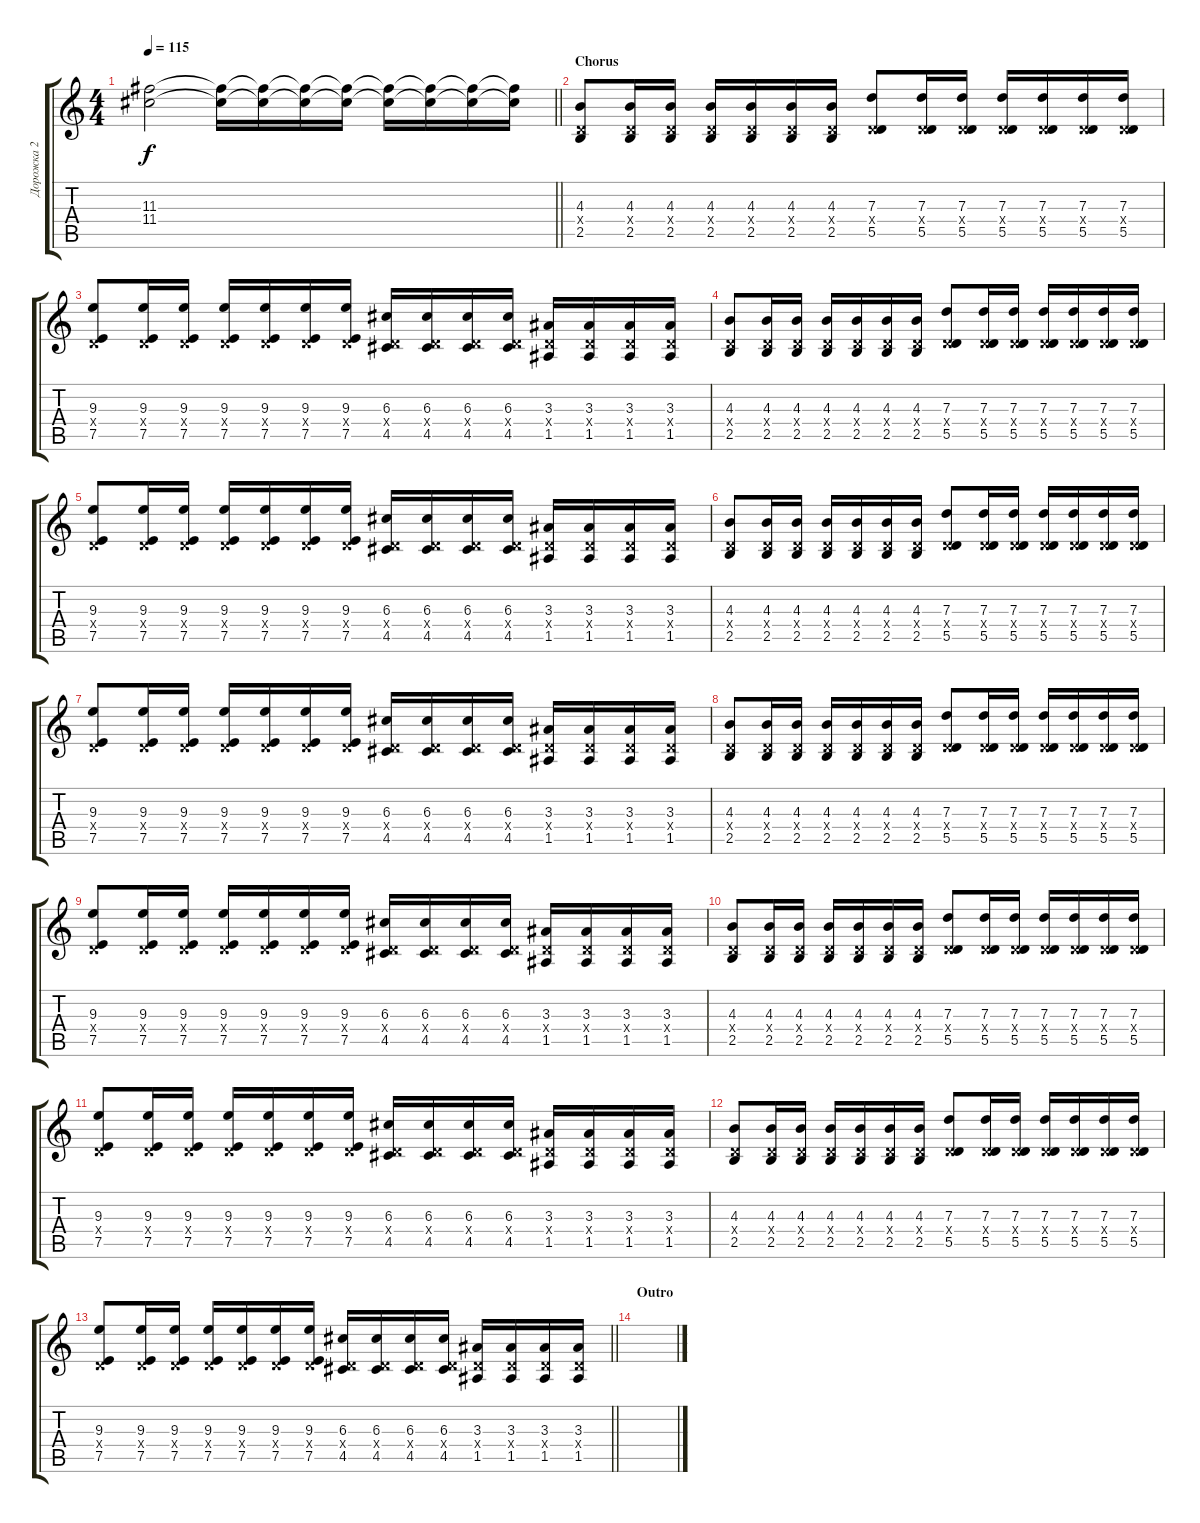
\track ("Дорожка 2" "Дорожка 2") {instrument distortionguitar}
\staff {score tabs}
\tuning (E4 B3 G3 D3 A2 E2) {hide}
\ts (4 4)
\tempo 115
\clef g2
\barLineRight lightlight
\ks c
(11.3{t} 11.4{t}).2{dy f} (11.3{t} 11.4{t}).16 (11.3{t} 11.4{t}).16 (11.3{t} 11.4{t}).16 (11.3{t} 11.4{t}).16 (11.3{t} 11.4{t}).16 (11.3{t} 11.4{t}).16 (11.3{t} 11.4{t}).16 (11.3{t} 11.4{t}).16 |
\section ("" "Chorus")
(4.3 0.4{x} 2.5).8{volume 13} (4.3 0.4{x} 2.5).16 (4.3 0.4{x} 2.5).16 (4.3 0.4{x} 2.5).16 (4.3 0.4{x} 2.5).16 (4.3 0.4{x} 2.5).16 (4.3 0.4{x} 2.5).16 (7.3 0.4{x} 5.5).8 (7.3 0.4{x} 5.5).16 (7.3 0.4{x} 5.5).16 (7.3 0.4{x} 5.5).16 (7.3 0.4{x} 5.5).16 (7.3 0.4{x} 5.5).16 (7.3 0.4{x} 5.5).16 |
(9.3 0.4{x} 7.5).8 (9.3 0.4{x} 7.5).16 (9.3 0.4{x} 7.5).16 (9.3 0.4{x} 7.5).16 (9.3 0.4{x} 7.5).16 (9.3 0.4{x} 7.5).16 (9.3 0.4{x} 7.5).16 (6.3 0.4{x} 4.5).16 (6.3 0.4{x} 4.5).16 (6.3 0.4{x} 4.5).16 (6.3 0.4{x} 4.5).16 (3.3 0.4{x} 1.5).16 (3.3 0.4{x} 1.5).16 (3.3 0.4{x} 1.5).16 (3.3 0.4{x} 1.5).16 |
(4.3 0.4{x} 2.5).8 (4.3 0.4{x} 2.5).16 (4.3 0.4{x} 2.5).16 (4.3 0.4{x} 2.5).16 (4.3 0.4{x} 2.5).16 (4.3 0.4{x} 2.5).16 (4.3 0.4{x} 2.5).16 (7.3 0.4{x} 5.5).8 (7.3 0.4{x} 5.5).16 (7.3 0.4{x} 5.5).16 (7.3 0.4{x} 5.5).16 (7.3 0.4{x} 5.5).16 (7.3 0.4{x} 5.5).16 (7.3 0.4{x} 5.5).16 |
(9.3 0.4{x} 7.5).8 (9.3 0.4{x} 7.5).16 (9.3 0.4{x} 7.5).16 (9.3 0.4{x} 7.5).16 (9.3 0.4{x} 7.5).16 (9.3 0.4{x} 7.5).16 (9.3 0.4{x} 7.5).16 (6.3 0.4{x} 4.5).16 (6.3 0.4{x} 4.5).16 (6.3 0.4{x} 4.5).16 (6.3 0.4{x} 4.5).16 (3.3 0.4{x} 1.5).16 (3.3 0.4{x} 1.5).16 (3.3 0.4{x} 1.5).16 (3.3 0.4{x} 1.5).16 |
(4.3 0.4{x} 2.5).8 (4.3 0.4{x} 2.5).16 (4.3 0.4{x} 2.5).16 (4.3 0.4{x} 2.5).16 (4.3 0.4{x} 2.5).16 (4.3 0.4{x} 2.5).16 (4.3 0.4{x} 2.5).16 (7.3 0.4{x} 5.5).8 (7.3 0.4{x} 5.5).16 (7.3 0.4{x} 5.5).16 (7.3 0.4{x} 5.5).16 (7.3 0.4{x} 5.5).16 (7.3 0.4{x} 5.5).16 (7.3 0.4{x} 5.5).16 |
(9.3 0.4{x} 7.5).8 (9.3 0.4{x} 7.5).16 (9.3 0.4{x} 7.5).16 (9.3 0.4{x} 7.5).16 (9.3 0.4{x} 7.5).16 (9.3 0.4{x} 7.5).16 (9.3 0.4{x} 7.5).16 (6.3 0.4{x} 4.5).16 (6.3 0.4{x} 4.5).16 (6.3 0.4{x} 4.5).16 (6.3 0.4{x} 4.5).16 (3.3 0.4{x} 1.5).16 (3.3 0.4{x} 1.5).16 (3.3 0.4{x} 1.5).16 (3.3 0.4{x} 1.5).16 |
(4.3 0.4{x} 2.5).8 (4.3 0.4{x} 2.5).16 (4.3 0.4{x} 2.5).16 (4.3 0.4{x} 2.5).16 (4.3 0.4{x} 2.5).16 (4.3 0.4{x} 2.5).16 (4.3 0.4{x} 2.5).16 (7.3 0.4{x} 5.5).8 (7.3 0.4{x} 5.5).16 (7.3 0.4{x} 5.5).16 (7.3 0.4{x} 5.5).16 (7.3 0.4{x} 5.5).16 (7.3 0.4{x} 5.5).16 (7.3 0.4{x} 5.5).16 |
(9.3 0.4{x} 7.5).8 (9.3 0.4{x} 7.5).16 (9.3 0.4{x} 7.5).16 (9.3 0.4{x} 7.5).16 (9.3 0.4{x} 7.5).16 (9.3 0.4{x} 7.5).16 (9.3 0.4{x} 7.5).16 (6.3 0.4{x} 4.5).16 (6.3 0.4{x} 4.5).16 (6.3 0.4{x} 4.5).16 (6.3 0.4{x} 4.5).16 (3.3 0.4{x} 1.5).16 (3.3 0.4{x} 1.5).16 (3.3 0.4{x} 1.5).16 (3.3 0.4{x} 1.5).16 |
(4.3 0.4{x} 2.5).8 (4.3 0.4{x} 2.5).16 (4.3 0.4{x} 2.5).16 (4.3 0.4{x} 2.5).16 (4.3 0.4{x} 2.5).16 (4.3 0.4{x} 2.5).16 (4.3 0.4{x} 2.5).16 (7.3 0.4{x} 5.5).8 (7.3 0.4{x} 5.5).16 (7.3 0.4{x} 5.5).16 (7.3 0.4{x} 5.5).16 (7.3 0.4{x} 5.5).16 (7.3 0.4{x} 5.5).16 (7.3 0.4{x} 5.5).16 |
(9.3 0.4{x} 7.5).8 (9.3 0.4{x} 7.5).16 (9.3 0.4{x} 7.5).16 (9.3 0.4{x} 7.5).16 (9.3 0.4{x} 7.5).16 (9.3 0.4{x} 7.5).16 (9.3 0.4{x} 7.5).16 (6.3 0.4{x} 4.5).16 (6.3 0.4{x} 4.5).16 (6.3 0.4{x} 4.5).16 (6.3 0.4{x} 4.5).16 (3.3 0.4{x} 1.5).16 (3.3 0.4{x} 1.5).16 (3.3 0.4{x} 1.5).16 (3.3 0.4{x} 1.5).16 |
(4.3 0.4{x} 2.5).8 (4.3 0.4{x} 2.5).16 (4.3 0.4{x} 2.5).16 (4.3 0.4{x} 2.5).16 (4.3 0.4{x} 2.5).16 (4.3 0.4{x} 2.5).16 (4.3 0.4{x} 2.5).16 (7.3 0.4{x} 5.5).8 (7.3 0.4{x} 5.5).16 (7.3 0.4{x} 5.5).16 (7.3 0.4{x} 5.5).16 (7.3 0.4{x} 5.5).16 (7.3 0.4{x} 5.5).16 (7.3 0.4{x} 5.5).16 |
\barLineRight lightlight
(9.3 0.4{x} 7.5).8 (9.3 0.4{x} 7.5).16 (9.3 0.4{x} 7.5).16 (9.3 0.4{x} 7.5).16 (9.3 0.4{x} 7.5).16 (9.3 0.4{x} 7.5).16 (9.3 0.4{x} 7.5).16 (6.3 0.4{x} 4.5).16 (6.3 0.4{x} 4.5).16 (6.3 0.4{x} 4.5).16 (6.3 0.4{x} 4.5).16 (3.3 0.4{x} 1.5).16 (3.3 0.4{x} 1.5).16 (3.3 0.4{x} 1.5).16 (3.3 0.4{x} 1.5).16 |
\section ("" "Outro")
